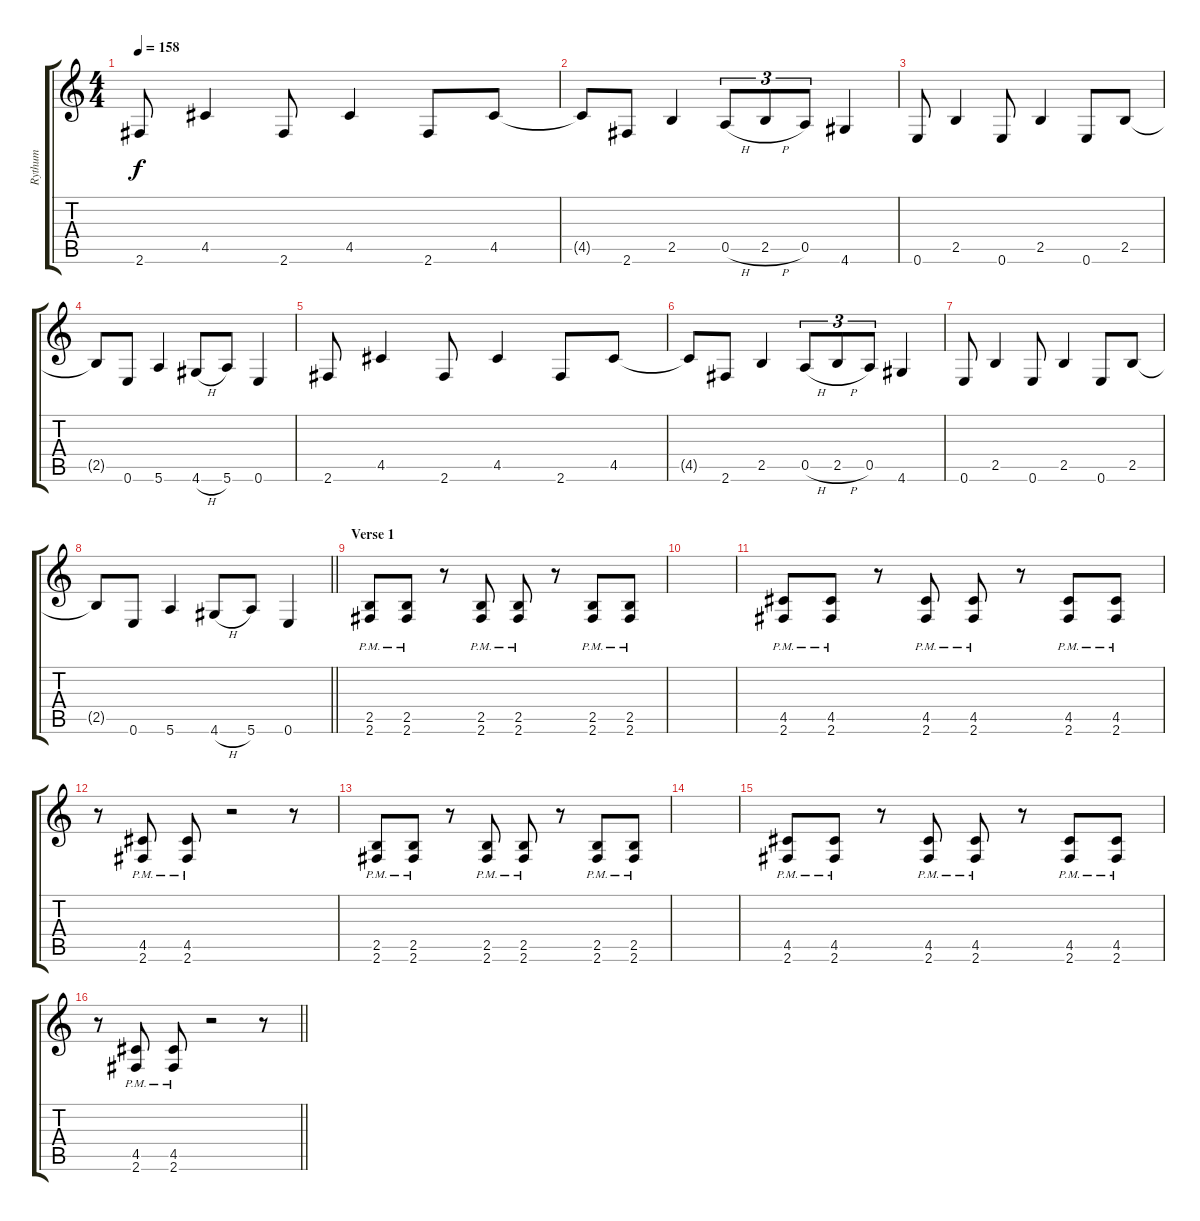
\track ("Rythum" "Rythum") {instrument distortionguitar}
\staff {score tabs}
\tuning (E4 B3 G3 D3 A2 E2) {hide}
\ts (4 4)
\tempo 158
\clef g2
\ks c
2.6.8{dy f} 4.5.4 2.6.8 4.5.4 2.6.8 4.5.8 |
4.5{t}.8 2.6.8 2.5.4 0.5{h}.8{tu (3 2)} 2.5{h}.8{tu (3 2)} 0.5.8{tu (3 2)} 4.6.4 |
0.6.8 2.5.4 0.6.8 2.5.4 0.6.8 2.5.8 |
2.5{t}.8 0.6.8 5.6.4 4.6{h}.8 5.6.8 0.6.4 |
2.6.8 4.5.4 2.6.8 4.5.4 2.6.8 4.5.8 |
4.5{t}.8 2.6.8 2.5.4 0.5{h}.8{tu (3 2)} 2.5{h}.8{tu (3 2)} 0.5.8{tu (3 2)} 4.6.4 |
0.6.8 2.5.4 0.6.8 2.5.4 0.6.8 2.5.8 |
\barLineRight lightlight
2.5{t}.8 0.6.8 5.6.4 4.6{h}.8 5.6.8 0.6.4 |
\section ("" "Verse 1")
(2.5{pm} 2.6{pm}).8 (2.5{pm} 2.6{pm}).8 r.8 (2.5{pm} 2.6{pm}).8 (2.5{pm} 2.6{pm}).8 r.8 (2.5{pm} 2.6{pm}).8 (2.5{pm} 2.6{pm}).8 |
|
(4.5{pm} 2.6{pm}).8 (4.5{pm} 2.6{pm}).8 r.8 (4.5{pm} 2.6{pm}).8 (4.5{pm} 2.6{pm}).8 r.8 (4.5{pm} 2.6{pm}).8 (4.5{pm} 2.6{pm}).8 |
r.8 (4.5{pm} 2.6{pm}).8 (4.5{pm} 2.6{pm}).8 r.2 r.8 |
(2.5{pm} 2.6{pm}).8 (2.5{pm} 2.6{pm}).8 r.8 (2.5{pm} 2.6{pm}).8 (2.5{pm} 2.6{pm}).8 r.8 (2.5{pm} 2.6{pm}).8 (2.5{pm} 2.6{pm}).8 |
|
(4.5{pm} 2.6{pm}).8 (4.5{pm} 2.6{pm}).8 r.8 (4.5{pm} 2.6{pm}).8 (4.5{pm} 2.6{pm}).8 r.8 (4.5{pm} 2.6{pm}).8 (4.5{pm} 2.6{pm}).8 |
\barLineRight lightlight
r.8 (4.5{pm} 2.6{pm}).8 (4.5{pm} 2.6{pm}).8 r.2 r.8
